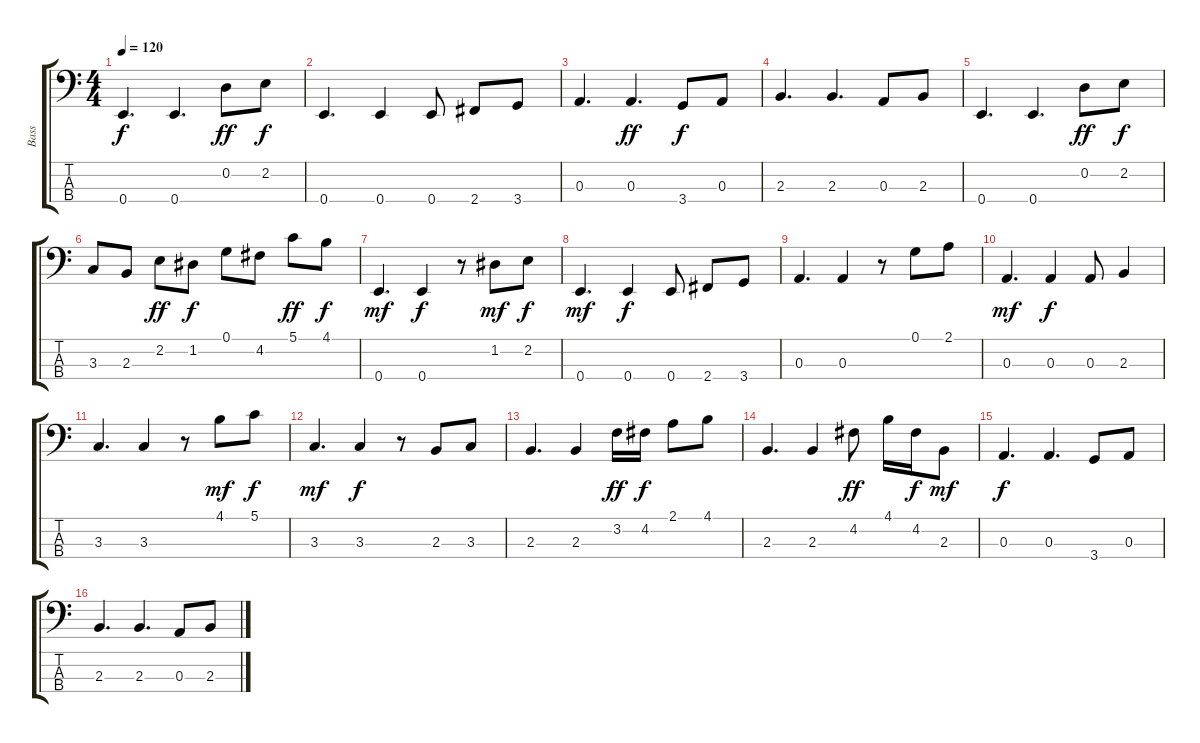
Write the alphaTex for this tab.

\track ("Bass" "Bass") {instrument electricbassfinger}
\staff {score tabs}
\tuning (G2 D2 A1 E1) {hide}
\ts (4 4)
\tempo 120
\clef f4
\ks c
0.4.4{d dy f} 0.4.4{d} 0.2.8{dy ff} 2.2.8{dy f} |
0.4.4{d} 0.4.4 0.4.8 2.4.8 3.4.8 |
0.3.4{d} 0.3.4{d dy ff} 3.4.8{dy f} 0.3.8 |
2.3.4{d} 2.3.4{d} 0.3.8 2.3.8 |
0.4.4{d} 0.4.4{d} 0.2.8{dy ff} 2.2.8{dy f} |
3.3.8 2.3.8 2.2.8{dy ff} 1.2.8{dy f} 0.1.8 4.2.8 5.1.8{dy ff} 4.1.8{dy f} |
0.4.4{d dy mf} 0.4.4{dy f} r.8 1.2.8{dy mf} 2.2.8{dy f} |
0.4.4{d dy mf} 0.4.4{dy f} 0.4.8 2.4.8 3.4.8 |
0.3.4{d} 0.3.4 r.8 0.1.8 2.1.8 |
0.3.4{d dy mf} 0.3.4{dy f} 0.3.8 2.3.4 |
3.3.4{d} 3.3.4 r.8 4.1.8{dy mf} 5.1.8{dy f} |
3.3.4{d dy mf} 3.3.4{dy f} r.8 2.3.8 3.3.8 |
2.3.4{d} 2.3.4 3.2.16{dy ff} 4.2.16{dy f} 2.1.8 4.1.8 |
2.3.4{d} 2.3.4 4.2.8{dy ff} 4.1.16 4.2.16{dy f} 2.3.8{dy mf} |
0.3.4{d dy f} 0.3.4{d} 3.4.8 0.3.8 |
2.3.4{d} 2.3.4{d} 0.3.8 2.3.8
